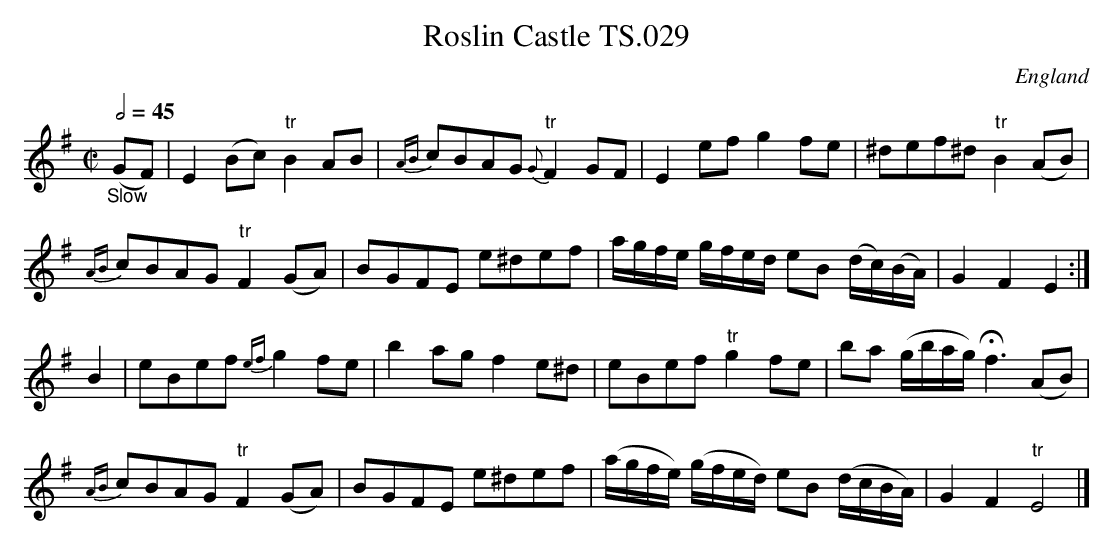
X:1
T:Roslin Castle TS.029
M:C|
L:1/8
Q:1/2=45
O:England
K:E minor
"_Slow"(GF)|E2(Bc)"tr"B2AB|{AB}cBAG{G}"tr"F2GF|E2efg2fe|^def^d"tr"B2(AB)|!
{AB}cBAG"tr"F2(GA)|BGFE e^def|a/g/f/e/ g/f/e/d/ eB (d/c/)(B/A/)|G2F2E2:|!
B2|eBef {ef}g2fe|b2agf2e^d|eBef"tr"g2fe|ba (g/b/a/g/)Hf3(AB)|!
{AB}cBAG"tr"F2(GA)|BGFE e^def|(a/g/f/e/) (g/f/e/d/) eB (d/c/B/A/)|G2F2"tr"E4|]
